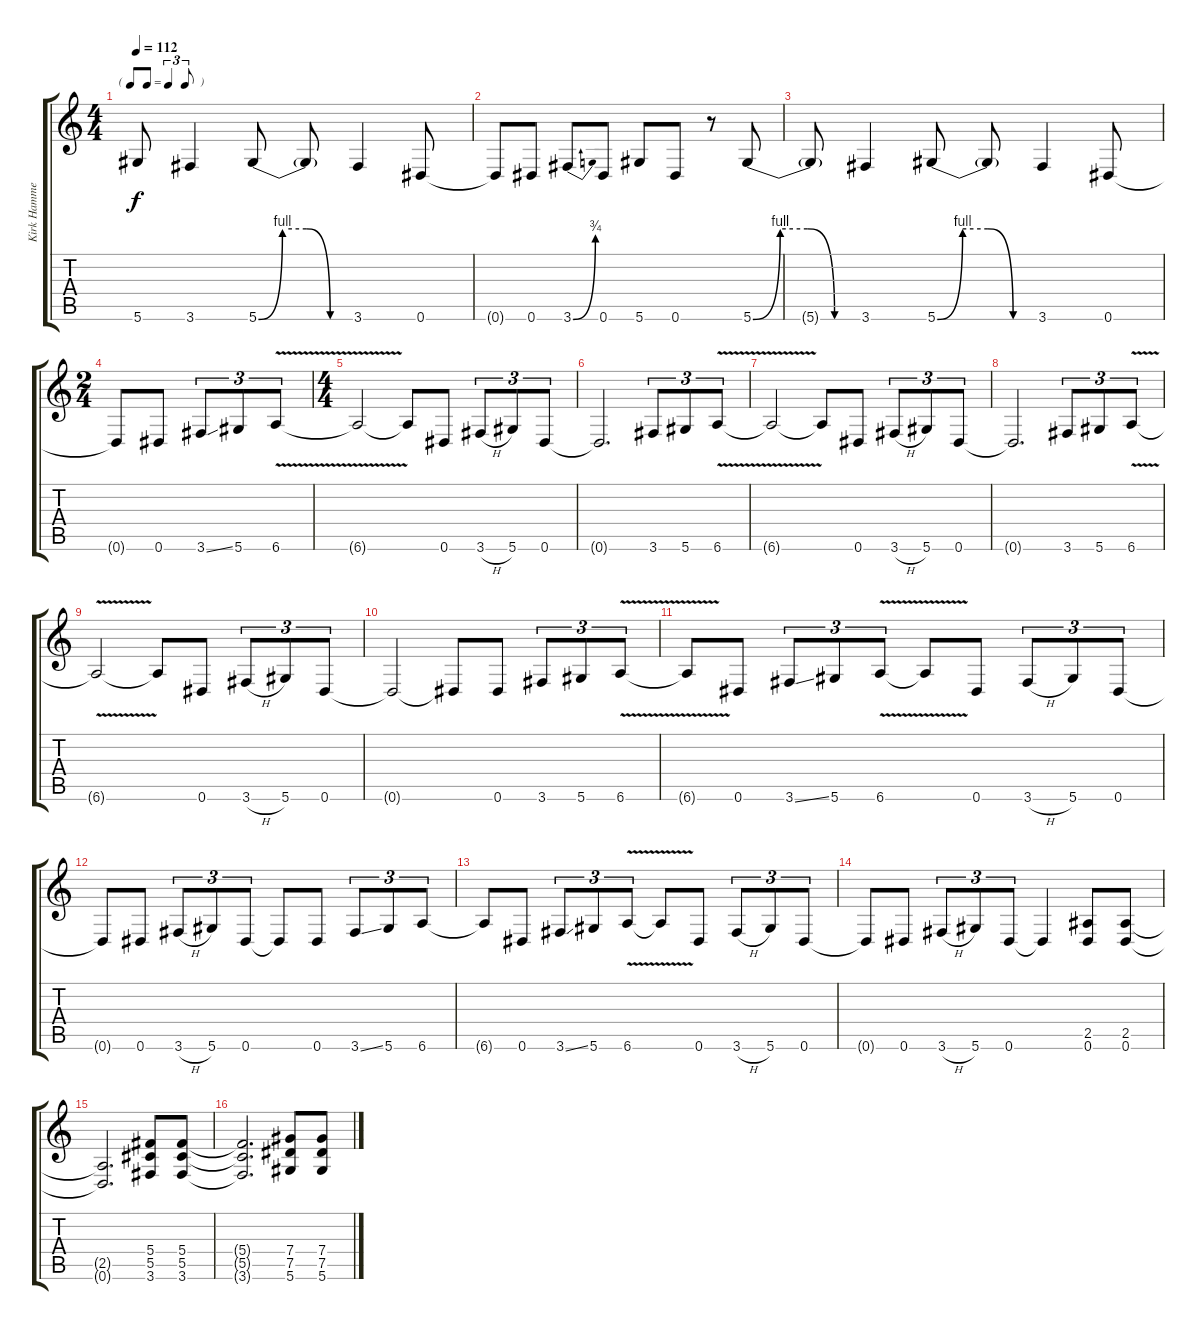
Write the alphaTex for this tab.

\track ("Kirk Hammett (Gtr 1)" "Kirk Hamme") {instrument distortionguitar}
\staff {score tabs}
\tuning (Eb4 Bb3 Gb3 Db3 Ab2 Eb2) {hide}
\ts (4 4)
\tf triplet8th
\tempo 112
\clef g2
\ks c
5.6{t}.8{dy f} 3.6.4 5.6{be (custom 0 0 15 4 30 4 45 0 60 0)}.8 5.6{t}.8 3.6.4 0.6.8 |
0.6{t}.8 0.6.8 3.6{be (bend 0 0 60 3)}.8 0.6.8 5.6.8 0.6.8 r.8 5.6{be (custom 0 0 15 4 30 4 45 0 60 0)}.8 |
5.6{t}.8 3.6.4 5.6{be (custom 0 0 15 4 30 4 45 0 60 0)}.8 5.6{t}.8 3.6.4 0.6.8 |
\ts (2 4)
0.6{t}.8 0.6.8 3.6{ss}.8{tu (3 2)} 5.6.8{tu (3 2)} 6.6{v}.8{tu (3 2)} |
\ts (4 4)
6.6{t}.2 6.6{t}.8 0.6.8 3.6{h}.8{tu (3 2)} 5.6.8{tu (3 2)} 0.6.8{tu (3 2)} |
0.6{t}.2{d} 3.6.8{tu (3 2)} 5.6.8{tu (3 2)} 6.6{v}.8{tu (3 2)} |
6.6{t}.2 6.6{t}.8 0.6.8 3.6{h}.8{tu (3 2)} 5.6.8{tu (3 2)} 0.6.8{tu (3 2)} |
0.6{t}.2{d} 3.6.8{tu (3 2)} 5.6.8{tu (3 2)} 6.6{v}.8{tu (3 2)} |
6.6{t}.2 6.6{t}.8 0.6.8 3.6{h}.8{tu (3 2)} 5.6.8{tu (3 2)} 0.6.8{tu (3 2)} |
0.6{t}.2 0.6{t}.8 0.6.8 3.6.8{tu (3 2)} 5.6.8{tu (3 2)} 6.6{v}.8{tu (3 2)} |
6.6{t}.8 0.6.8 3.6{ss}.8{tu (3 2)} 5.6.8{tu (3 2)} 6.6{v}.8{tu (3 2)} 6.6{t}.8 0.6.8 3.6{h}.8{tu (3 2)} 5.6.8{tu (3 2)} 0.6.8{tu (3 2)} |
0.6{t}.8 0.6.8 3.6{h}.8{tu (3 2)} 5.6.8{tu (3 2)} 0.6.8{tu (3 2)} 0.6{t}.8 0.6.8 3.6{ss}.8{tu (3 2)} 5.6.8{tu (3 2)} 6.6.8{tu (3 2)} |
6.6{t}.8 0.6.8 3.6{ss}.8{tu (3 2)} 5.6.8{tu (3 2)} 6.6{v}.8{tu (3 2)} 6.6{t}.8 0.6.8 3.6{h}.8{tu (3 2)} 5.6.8{tu (3 2)} 0.6.8{tu (3 2)} |
0.6{t}.8 0.6.8 3.6{h}.8{tu (3 2)} 5.6.8{tu (3 2)} 0.6.8{tu (3 2)} 0.6{t}.4 (2.5 0.6).8 (2.5 0.6).8 |
(2.5{t} 0.6{t}).2{d} (5.4 5.5 3.6).8 (5.4 5.5 3.6).8 |
(5.4{t} 5.5{t} 3.6{t}).2{d} (7.4 7.5 5.6).8 (7.4 7.5 5.6).8
